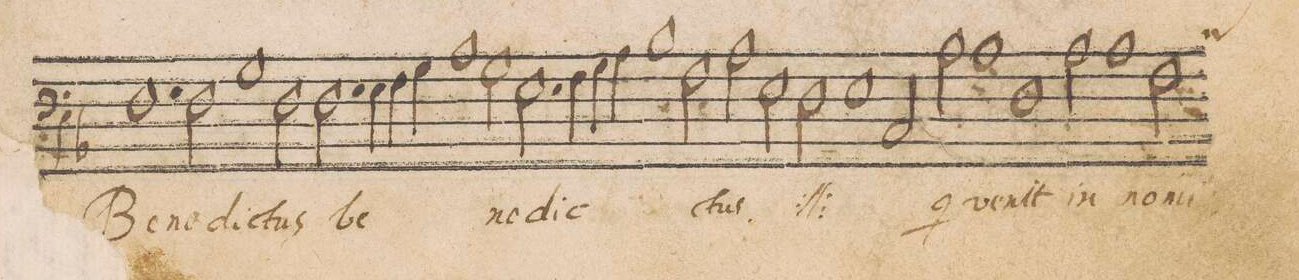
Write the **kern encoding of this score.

**kern	**text
*I"BASSVS	*
*clefF4	*
*k[b-]	*
*met(C|)	*
*M2/1	*
1.F	Be-
2F\	-ne-
=61-	=61-
1B-	-dic-
2F\	-tus
2.F\	be-
=62-	=62-
4G\	.
4A\	.
4B-\	.
1c	.
=63-	=63-
2B-\	-ne-
2.G\	-dic-
4A\	.
4B-\	.
4c\	.
=64-	=64-
1d	.
2A\	.
2c\	-ctus
=65-	=65-
*	*ij
2G\	be-
2F\	-ne-
1G	-dic-
=66-	=66-
2C/	-tus
*	*Xij
2c\	q(ui)
1c	ve-
=67-	=67-
1F	-nit
2c\	in
1c\	no-
=68-	=68-
2A\	-mi-
*custos:d	*
*-	*-
